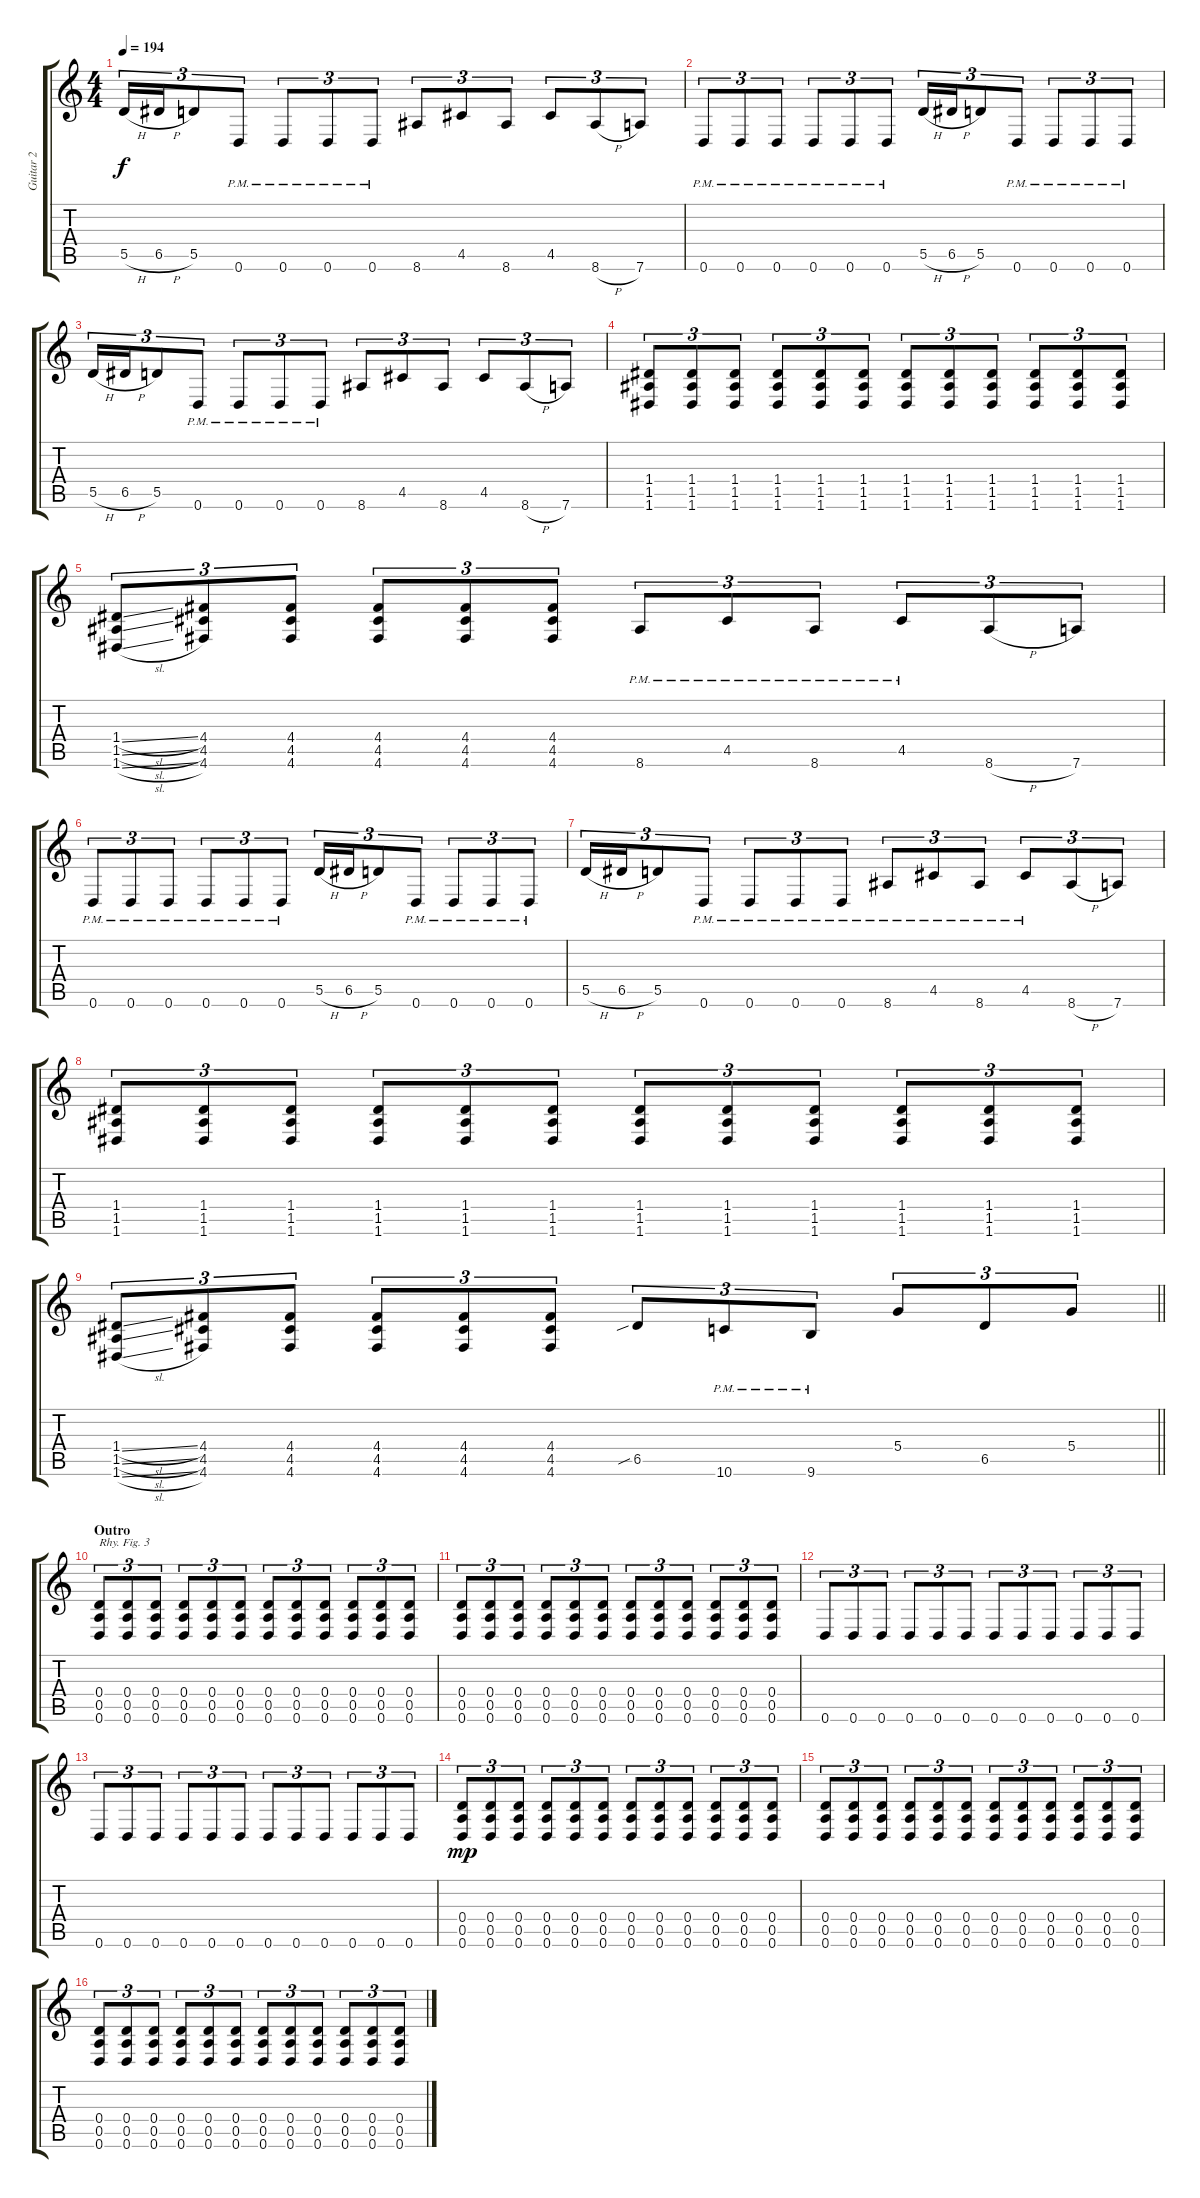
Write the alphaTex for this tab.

\track ("Guitar 2" "Guitar 2") {instrument distortionguitar}
\staff {score tabs}
\tuning (E4 B3 G3 D3 A2 D2) {hide}
\ts (4 4)
\tempo 194
\clef g2
\ks c
5.5{h}.16{tu (3 2) dy f} 6.5{h}.16{tu (3 2)} 5.5.8{tu (3 2)} 0.6{pm}.8{tu (3 2)} 0.6{pm}.8{tu (3 2)} 0.6{pm}.8{tu (3 2)} 0.6{pm}.8{tu (3 2)} 8.6.8{tu (3 2)} 4.5.8{tu (3 2)} 8.6.8{tu (3 2)} 4.5.8{tu (3 2)} 8.6{h}.8{tu (3 2)} 7.6.8{tu (3 2)} |
0.6{pm}.8{tu (3 2)} 0.6{pm}.8{tu (3 2)} 0.6{pm}.8{tu (3 2)} 0.6{pm}.8{tu (3 2)} 0.6{pm}.8{tu (3 2)} 0.6{pm}.8{tu (3 2)} 5.5{h}.16{tu (3 2)} 6.5{h}.16{tu (3 2)} 5.5.8{tu (3 2)} 0.6{pm}.8{tu (3 2)} 0.6{pm}.8{tu (3 2)} 0.6{pm}.8{tu (3 2)} 0.6{pm}.8{tu (3 2)} |
5.5{h}.16{tu (3 2)} 6.5{h}.16{tu (3 2)} 5.5.8{tu (3 2)} 0.6{pm}.8{tu (3 2)} 0.6{pm}.8{tu (3 2)} 0.6{pm}.8{tu (3 2)} 0.6{pm}.8{tu (3 2)} 8.6.8{tu (3 2)} 4.5.8{tu (3 2)} 8.6.8{tu (3 2)} 4.5.8{tu (3 2)} 8.6{h}.8{tu (3 2)} 7.6.8{tu (3 2)} |
(1.4 1.5 1.6).8{tu (3 2)} (1.4 1.5 1.6).8{tu (3 2)} (1.4 1.5 1.6).8{tu (3 2)} (1.4 1.5 1.6).8{tu (3 2)} (1.4 1.5 1.6).8{tu (3 2)} (1.4 1.5 1.6).8{tu (3 2)} (1.4 1.5 1.6).8{tu (3 2)} (1.4 1.5 1.6).8{tu (3 2)} (1.4 1.5 1.6).8{tu (3 2)} (1.4 1.5 1.6).8{tu (3 2)} (1.4 1.5 1.6).8{tu (3 2)} (1.4 1.5 1.6).8{tu (3 2)} |
(1.4{sl} 1.5{sl} 1.6{sl}).8{tu (3 2)} (4.4 4.5 4.6).8{tu (3 2)} (4.4 4.5 4.6).8{tu (3 2)} (4.4 4.5 4.6).8{tu (3 2)} (4.4 4.5 4.6).8{tu (3 2)} (4.4 4.5 4.6).8{tu (3 2)} 8.6{pm}.8{tu (3 2)} 4.5{pm}.8{tu (3 2)} 8.6{pm}.8{tu (3 2)} 4.5{pm}.8{tu (3 2)} 8.6{h}.8{tu (3 2)} 7.6.8{tu (3 2)} |
0.6{pm}.8{tu (3 2)} 0.6{pm}.8{tu (3 2)} 0.6{pm}.8{tu (3 2)} 0.6{pm}.8{tu (3 2)} 0.6{pm}.8{tu (3 2)} 0.6{pm}.8{tu (3 2)} 5.5{h}.16{tu (3 2)} 6.5{h}.16{tu (3 2)} 5.5.8{tu (3 2)} 0.6{pm}.8{tu (3 2)} 0.6{pm}.8{tu (3 2)} 0.6{pm}.8{tu (3 2)} 0.6{pm}.8{tu (3 2)} |
5.5{h}.16{tu (3 2)} 6.5{h}.16{tu (3 2)} 5.5.8{tu (3 2)} 0.6{pm}.8{tu (3 2)} 0.6{pm}.8{tu (3 2)} 0.6{pm}.8{tu (3 2)} 0.6{pm}.8{tu (3 2)} 8.6{pm}.8{tu (3 2)} 4.5{pm}.8{tu (3 2)} 8.6{pm}.8{tu (3 2)} 4.5{pm}.8{tu (3 2)} 8.6{h}.8{tu (3 2)} 7.6.8{tu (3 2)} |
(1.4 1.5 1.6).8{tu (3 2)} (1.4 1.5 1.6).8{tu (3 2)} (1.4 1.5 1.6).8{tu (3 2)} (1.4 1.5 1.6).8{tu (3 2)} (1.4 1.5 1.6).8{tu (3 2)} (1.4 1.5 1.6).8{tu (3 2)} (1.4 1.5 1.6).8{tu (3 2)} (1.4 1.5 1.6).8{tu (3 2)} (1.4 1.5 1.6).8{tu (3 2)} (1.4 1.5 1.6).8{tu (3 2)} (1.4 1.5 1.6).8{tu (3 2)} (1.4 1.5 1.6).8{tu (3 2)} |
\barLineRight lightlight
(1.4{sl} 1.5{sl} 1.6{sl}).8{tu (3 2)} (4.4 4.5 4.6).8{tu (3 2)} (4.4 4.5 4.6).8{tu (3 2)} (4.4 4.5 4.6).8{tu (3 2)} (4.4 4.5 4.6).8{tu (3 2)} (4.4 4.5 4.6).8{tu (3 2)} 6.5{sib}.8{tu (3 2)} 10.6{pm}.8{tu (3 2)} 9.6{pm}.8{tu (3 2)} 5.4.8{tu (3 2)} 6.5.8{tu (3 2)} 5.4.8{tu (3 2)} |
\section ("" "Outro")
(0.4 0.5 0.6).8{tu (3 2) txt "Rhy. Fig. 3"} (0.4 0.5 0.6).8{tu (3 2)} (0.4 0.5 0.6).8{tu (3 2)} (0.4 0.5 0.6).8{tu (3 2)} (0.4 0.5 0.6).8{tu (3 2)} (0.4 0.5 0.6).8{tu (3 2)} (0.4 0.5 0.6).8{tu (3 2)} (0.4 0.5 0.6).8{tu (3 2)} (0.4 0.5 0.6).8{tu (3 2)} (0.4 0.5 0.6).8{tu (3 2)} (0.4 0.5 0.6).8{tu (3 2)} (0.4 0.5 0.6).8{tu (3 2)} |
(0.4 0.5 0.6).8{tu (3 2)} (0.4 0.5 0.6).8{tu (3 2)} (0.4 0.5 0.6).8{tu (3 2)} (0.4 0.5 0.6).8{tu (3 2)} (0.4 0.5 0.6).8{tu (3 2)} (0.4 0.5 0.6).8{tu (3 2)} (0.4 0.5 0.6).8{tu (3 2)} (0.4 0.5 0.6).8{tu (3 2)} (0.4 0.5 0.6).8{tu (3 2)} (0.4 0.5 0.6).8{tu (3 2)} (0.4 0.5 0.6).8{tu (3 2)} (0.4 0.5 0.6).8{tu (3 2)} |
0.6.8{tu (3 2)} 0.6.8{tu (3 2)} 0.6.8{tu (3 2)} 0.6.8{tu (3 2)} 0.6.8{tu (3 2)} 0.6.8{tu (3 2)} 0.6.8{tu (3 2)} 0.6.8{tu (3 2)} 0.6.8{tu (3 2)} 0.6.8{tu (3 2)} 0.6.8{tu (3 2)} 0.6.8{tu (3 2)} |
0.6.8{tu (3 2)} 0.6.8{tu (3 2)} 0.6.8{tu (3 2)} 0.6.8{tu (3 2)} 0.6.8{tu (3 2)} 0.6.8{tu (3 2)} 0.6.8{tu (3 2)} 0.6.8{tu (3 2)} 0.6.8{tu (3 2)} 0.6.8{tu (3 2)} 0.6.8{tu (3 2)} 0.6.8{tu (3 2)} |
(0.4 0.5 0.6).8{tu (3 2) dy mp} (0.4 0.5 0.6).8{tu (3 2)} (0.4 0.5 0.6).8{tu (3 2)} (0.4 0.5 0.6).8{tu (3 2)} (0.4 0.5 0.6).8{tu (3 2)} (0.4 0.5 0.6).8{tu (3 2)} (0.4 0.5 0.6).8{tu (3 2)} (0.4 0.5 0.6).8{tu (3 2)} (0.4 0.5 0.6).8{tu (3 2)} (0.4 0.5 0.6).8{tu (3 2)} (0.4 0.5 0.6).8{tu (3 2)} (0.4 0.5 0.6).8{tu (3 2)} |
(0.4 0.5 0.6).8{tu (3 2)} (0.4 0.5 0.6).8{tu (3 2)} (0.4 0.5 0.6).8{tu (3 2)} (0.4 0.5 0.6).8{tu (3 2)} (0.4 0.5 0.6).8{tu (3 2)} (0.4 0.5 0.6).8{tu (3 2)} (0.4 0.5 0.6).8{tu (3 2)} (0.4 0.5 0.6).8{tu (3 2)} (0.4 0.5 0.6).8{tu (3 2)} (0.4 0.5 0.6).8{tu (3 2)} (0.4 0.5 0.6).8{tu (3 2)} (0.4 0.5 0.6).8{tu (3 2)} |
(0.4 0.5 0.6).8{tu (3 2)} (0.4 0.5 0.6).8{tu (3 2)} (0.4 0.5 0.6).8{tu (3 2)} (0.4 0.5 0.6).8{tu (3 2)} (0.4 0.5 0.6).8{tu (3 2)} (0.4 0.5 0.6).8{tu (3 2)} (0.4 0.5 0.6).8{tu (3 2)} (0.4 0.5 0.6).8{tu (3 2)} (0.4 0.5 0.6).8{tu (3 2)} (0.4 0.5 0.6).8{tu (3 2)} (0.4 0.5 0.6).8{tu (3 2)} (0.4 0.5 0.6).8{tu (3 2)}
